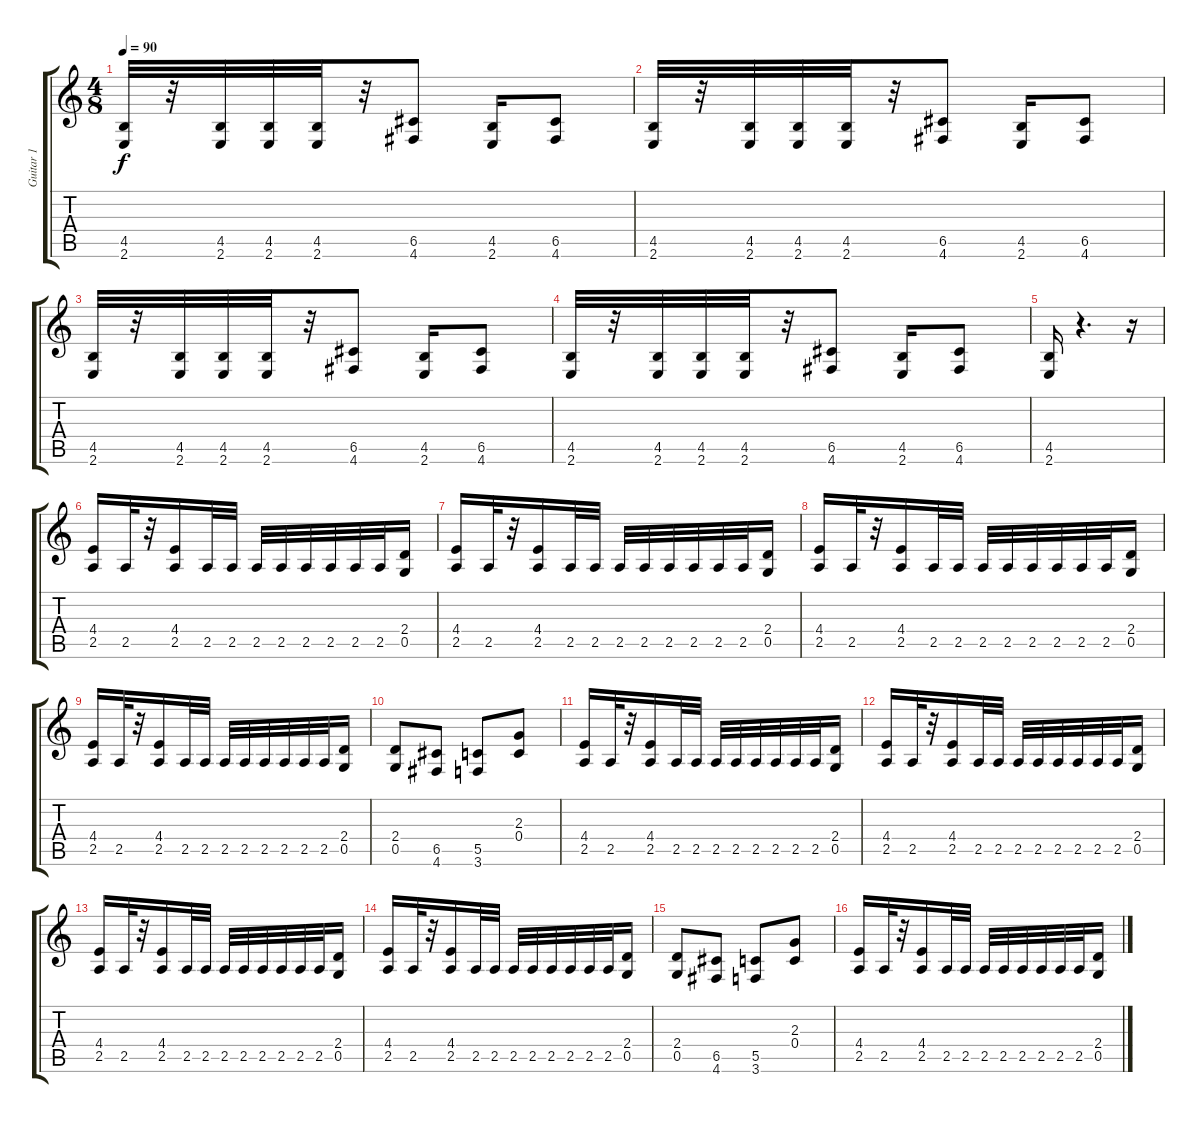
\track ("Guitar 1" "Guitar 1") {instrument overdrivenguitar}
\staff {score tabs}
\tuning (D4 A3 F3 C3 G2 D2) {hide}
\ts (4 8)
\tempo 90
\clef g2
\ks c
(4.5 2.6).32{dy f} r.32 (4.5 2.6).32 (4.5 2.6).32 (4.5 2.6).32 r.32 (6.5 4.6).8 (4.5 2.6).16 (6.5 4.6).8 |
(4.5 2.6).32 r.32 (4.5 2.6).32 (4.5 2.6).32 (4.5 2.6).32 r.32 (6.5 4.6).8 (4.5 2.6).16 (6.5 4.6).8 |
(4.5 2.6).32 r.32 (4.5 2.6).32 (4.5 2.6).32 (4.5 2.6).32 r.32 (6.5 4.6).8 (4.5 2.6).16 (6.5 4.6).8 |
(4.5 2.6).32 r.32 (4.5 2.6).32 (4.5 2.6).32 (4.5 2.6).32 r.32 (6.5 4.6).8 (4.5 2.6).16 (6.5 4.6).8 |
(4.5 2.6).16 r.4{d} r.16 |
(4.4 2.5).16 2.5.32 r.32 (4.4 2.5).16 2.5.32 2.5.32 2.5.32 2.5.32 2.5.32 2.5.32 2.5.32 2.5.32 (2.4 0.5).16 |
(4.4 2.5).16 2.5.32 r.32 (4.4 2.5).16 2.5.32 2.5.32 2.5.32 2.5.32 2.5.32 2.5.32 2.5.32 2.5.32 (2.4 0.5).16 |
(4.4 2.5).16 2.5.32 r.32 (4.4 2.5).16 2.5.32 2.5.32 2.5.32 2.5.32 2.5.32 2.5.32 2.5.32 2.5.32 (2.4 0.5).16 |
(4.4 2.5).16 2.5.32 r.32 (4.4 2.5).16 2.5.32 2.5.32 2.5.32 2.5.32 2.5.32 2.5.32 2.5.32 2.5.32 (2.4 0.5).16 |
(2.4 0.5).8 (6.5 4.6).8 (5.5 3.6).8 (2.3 0.4).8 |
(4.4 2.5).16 2.5.32 r.32 (4.4 2.5).16 2.5.32 2.5.32 2.5.32 2.5.32 2.5.32 2.5.32 2.5.32 2.5.32 (2.4 0.5).16 |
(4.4 2.5).16 2.5.32 r.32 (4.4 2.5).16 2.5.32 2.5.32 2.5.32 2.5.32 2.5.32 2.5.32 2.5.32 2.5.32 (2.4 0.5).16 |
(4.4 2.5).16 2.5.32 r.32 (4.4 2.5).16 2.5.32 2.5.32 2.5.32 2.5.32 2.5.32 2.5.32 2.5.32 2.5.32 (2.4 0.5).16 |
(4.4 2.5).16 2.5.32 r.32 (4.4 2.5).16 2.5.32 2.5.32 2.5.32 2.5.32 2.5.32 2.5.32 2.5.32 2.5.32 (2.4 0.5).16 |
(2.4 0.5).8 (6.5 4.6).8 (5.5 3.6).8 (2.3 0.4).8 |
(4.4 2.5).16 2.5.32 r.32 (4.4 2.5).16 2.5.32 2.5.32 2.5.32 2.5.32 2.5.32 2.5.32 2.5.32 2.5.32 (2.4 0.5).16
